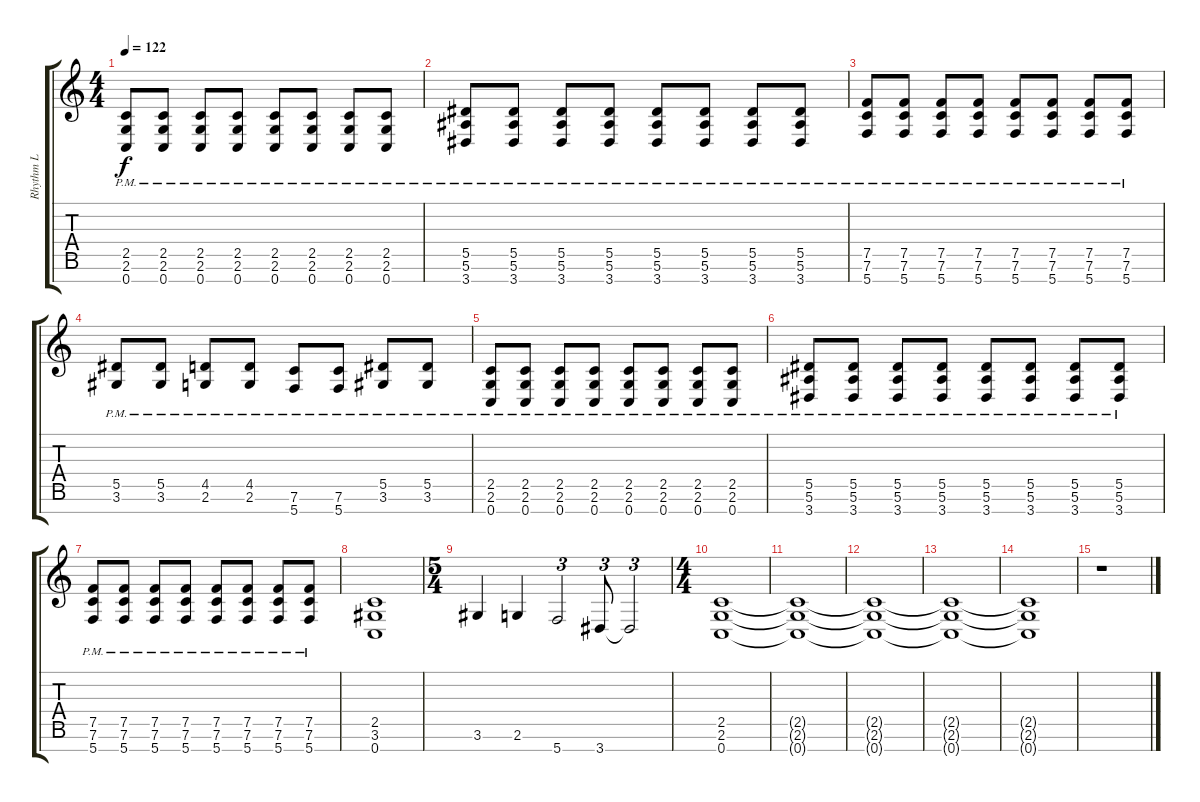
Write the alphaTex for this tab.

\track ("Rhythm L" "Rhythm L") {instrument overdrivenguitar}
\staff {score tabs}
\tuning (F4 C4 Ab3 Eb3 Bb2 F2 C2) {hide}
\ts (4 4)
\tempo 122
\clef g2
\ks c
(2.5{pm} 2.6{pm} 0.7{pm}).8{dy f} (2.5{pm} 2.6{pm} 0.7{pm}).8 (2.5{pm} 2.6{pm} 0.7{pm}).8 (2.5{pm} 2.6{pm} 0.7{pm}).8 (2.5{pm} 2.6{pm} 0.7{pm}).8 (2.5{pm} 2.6{pm} 0.7{pm}).8 (2.5{pm} 2.6{pm} 0.7{pm}).8 (2.5{pm} 2.6{pm} 0.7{pm}).8 |
(5.5{pm} 5.6{pm} 3.7{pm}).8 (5.5{pm} 5.6{pm} 3.7{pm}).8 (5.5{pm} 5.6{pm} 3.7{pm}).8 (5.5{pm} 5.6{pm} 3.7{pm}).8 (5.5{pm} 5.6{pm} 3.7{pm}).8 (5.5{pm} 5.6{pm} 3.7{pm}).8 (5.5{pm} 5.6{pm} 3.7{pm}).8 (5.5{pm} 5.6{pm} 3.7{pm}).8 |
(7.5{pm} 7.6{pm} 5.7{pm}).8 (7.5{pm} 7.6{pm} 5.7{pm}).8 (7.5{pm} 7.6{pm} 5.7{pm}).8 (7.5{pm} 7.6{pm} 5.7{pm}).8 (7.5{pm} 7.6{pm} 5.7{pm}).8 (7.5{pm} 7.6{pm} 5.7{pm}).8 (7.5{pm} 7.6{pm} 5.7{pm}).8 (7.5{pm} 7.6{pm} 5.7{pm}).8 |
(5.5{pm} 3.6{pm}).8 (5.5{pm} 3.6{pm}).8 (4.5{pm} 2.6{pm}).8 (4.5{pm} 2.6{pm}).8 (7.6{pm} 5.7{pm}).8 (7.6{pm} 5.7{pm}).8 (5.5{pm} 3.6{pm}).8 (5.5{pm} 3.6{pm}).8 |
(2.5{pm} 2.6{pm} 0.7{pm}).8 (2.5{pm} 2.6{pm} 0.7{pm}).8 (2.5{pm} 2.6{pm} 0.7{pm}).8 (2.5{pm} 2.6{pm} 0.7{pm}).8 (2.5{pm} 2.6{pm} 0.7{pm}).8 (2.5{pm} 2.6{pm} 0.7{pm}).8 (2.5{pm} 2.6{pm} 0.7{pm}).8 (2.5{pm} 2.6{pm} 0.7{pm}).8 |
(5.5{pm} 5.6{pm} 3.7{pm}).8 (5.5{pm} 5.6{pm} 3.7{pm}).8 (5.5{pm} 5.6{pm} 3.7{pm}).8 (5.5{pm} 5.6{pm} 3.7{pm}).8 (5.5{pm} 5.6{pm} 3.7{pm}).8 (5.5{pm} 5.6{pm} 3.7{pm}).8 (5.5{pm} 5.6{pm} 3.7{pm}).8 (5.5{pm} 5.6{pm} 3.7{pm}).8 |
(7.5{pm} 7.6{pm} 5.7{pm}).8 (7.5{pm} 7.6{pm} 5.7{pm}).8 (7.5{pm} 7.6{pm} 5.7{pm}).8 (7.5{pm} 7.6{pm} 5.7{pm}).8 (7.5{pm} 7.6{pm} 5.7{pm}).8 (7.5{pm} 7.6{pm} 5.7{pm}).8 (7.5{pm} 7.6{pm} 5.7{pm}).8 (7.5{pm} 7.6{pm} 5.7{pm}).8 |
(2.5 3.6 0.7).1 |
\ts (5 4)
3.6.4 2.6.4 5.7.2{tu (3 2)} 3.7.8{tu (3 2)} 3.7{t}.2{tu (3 2)} |
\ts (4 4)
(2.5 2.6 0.7).1 |
(2.5{t} 2.6{t} 0.7{t}).1 |
(2.5{t} 2.6{t} 0.7{t}).1 |
(2.5{t} 2.6{t} 0.7{t}).1 |
(2.5{t} 2.6{t} 0.7{t}).1 |
r.1
